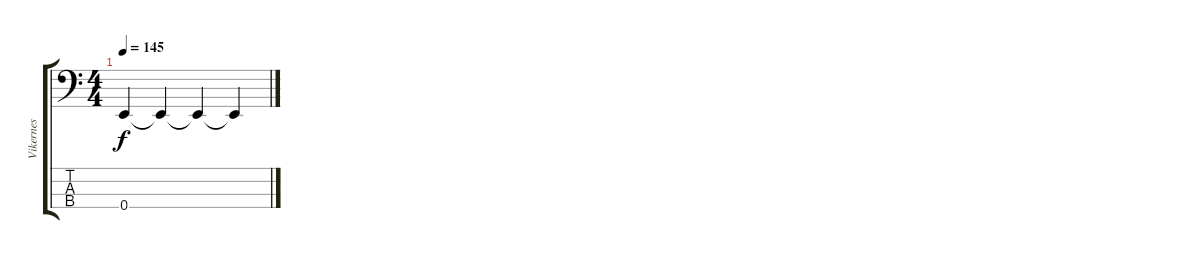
\track ("Vikernes" "Vikernes") {instrument electricbassfinger}
\staff {score tabs}
\tuning (G2 D2 A1 E1) {hide}
\ts (4 4)
\tempo 145
\clef f4
\ks c
0.4.4{dy f} 0.4{t}.4 0.4{t}.4 0.4{t}.4
